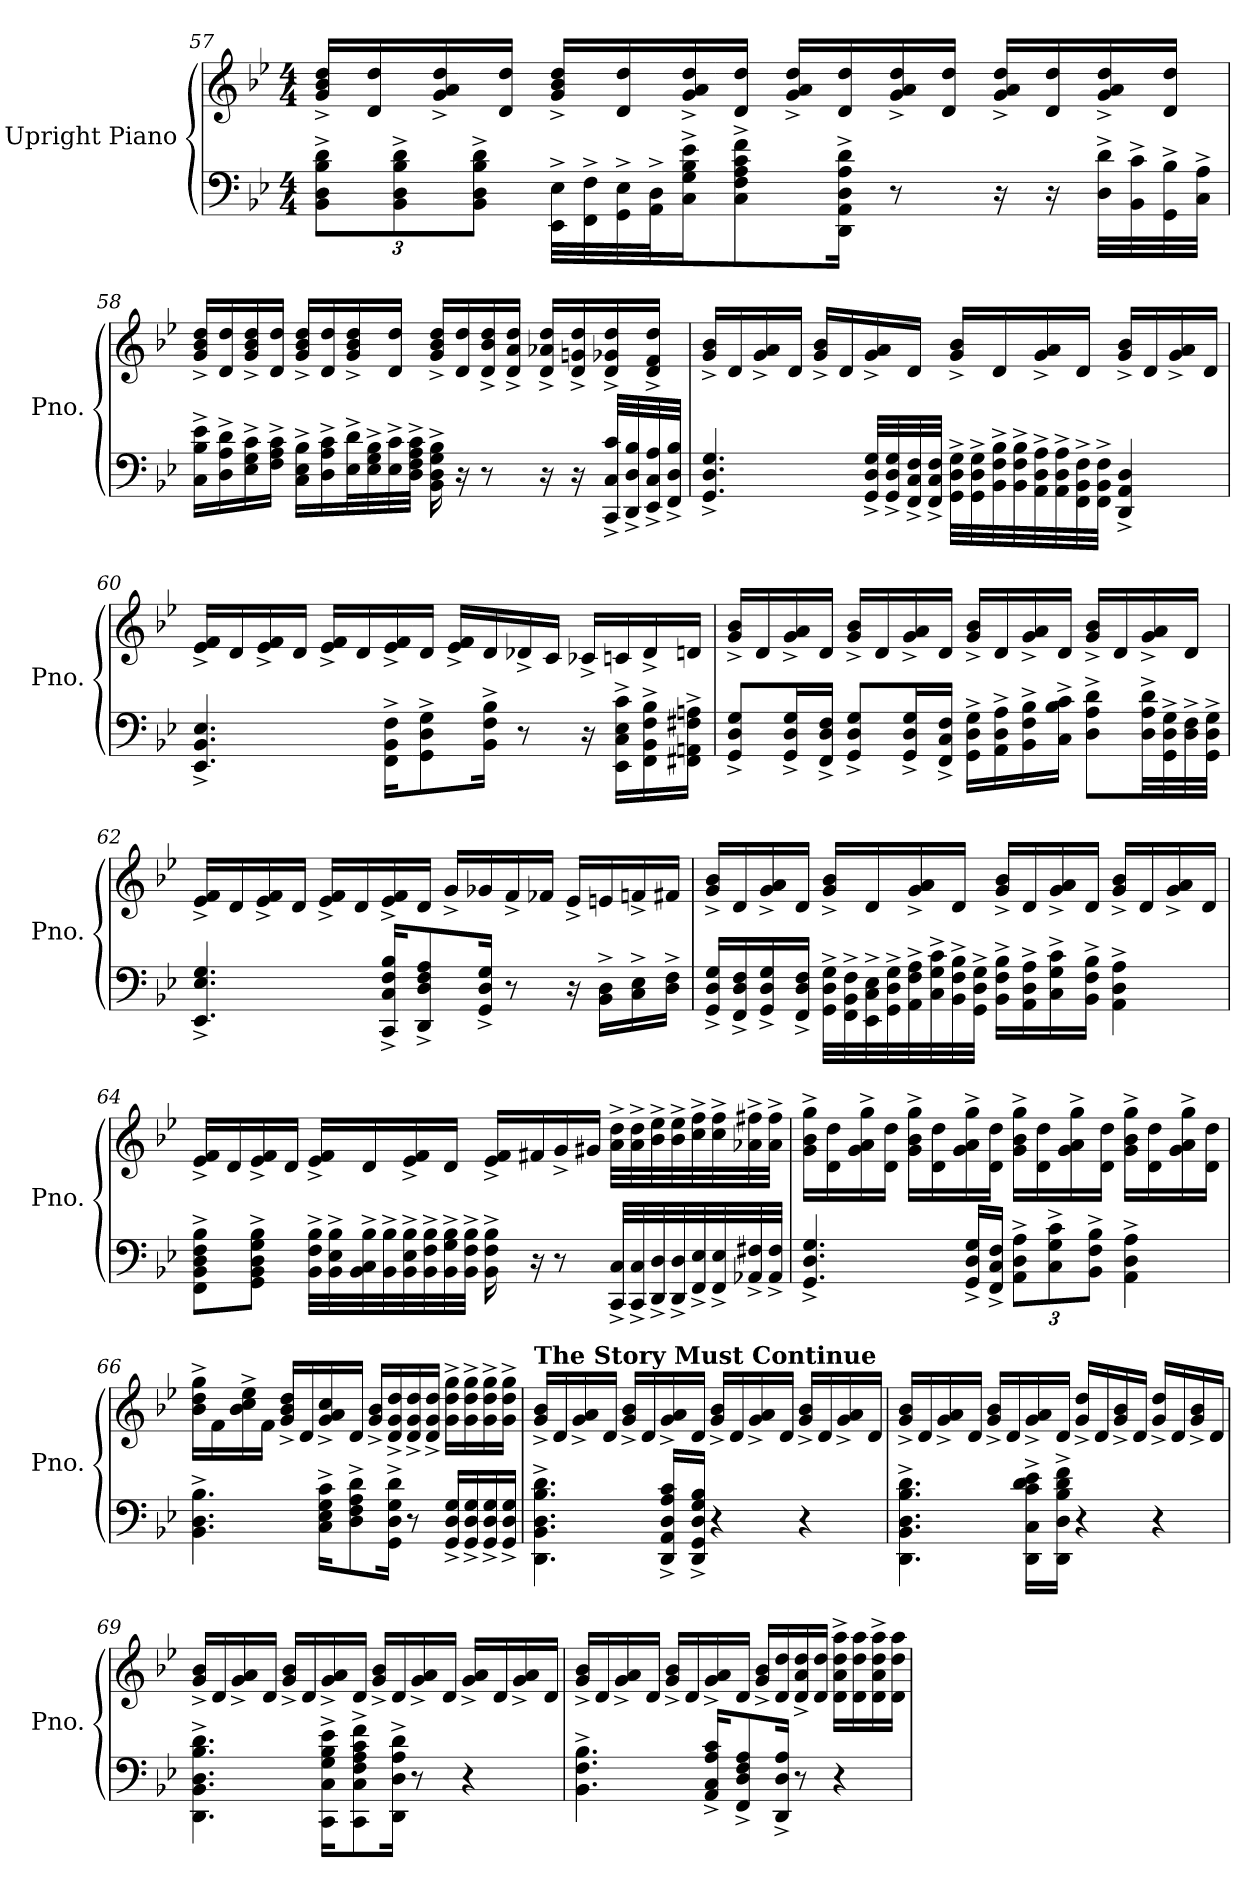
**kern	**kern
*part1	*part1
*staff2	*staff1
*I"Upright Piano	*
*I'Pno.	*
*clefF4	*clefG2
*k[b-e-]	*k[b-e-]
*M4/4	*M4/4
*Xbrackettup	*
=57	=57
12BB-\^ 12D\^ 12B-\^ 12d\^L	16g/^ 16b-/^ 16dd/^LL
.	16d/ 16dd/
12BB-\^ 12D\^ 12B-\^ 12d\^	.
.	16g/^ 16a/^ 16dd/^
12BB-\^ 12D\^ 12B-\^ 12d\^J	.
.	16d/ 16dd/JJ
32EE-\^ 32E-\^LLL	16g/^ 16b-/^ 16dd/^LL
32FF\^ 32F\^	.
32GG\^ 32E-\^	16d/ 16dd/
32AA\^ 32D\^J	.
16C\^ 16G\^ 16B-\^ 16e-\^J	16g/^ 16a/^ 16dd/^
8C\^ 8F\^ 8A\^ 8c\^ 8f\^	16d/ 16dd/JJ
.	16g/^ 16a/^ 16dd/^LL
16DD\^ 16AA\^ 16D\^ 16A\^ 16d\^Jk	16d/ 16dd/
8r	16g/^ 16a/^ 16dd/^
.	16d/ 16dd/JJ
16r	16g/^ 16a/^ 16dd/^LL
16r	16d/ 16dd/
32D\^ 32d\^LLL	16g/^ 16a/^ 16dd/^
32BB-\^ 32c\^	.
32GG\^ 32B-\^	16d/ 16dd/JJ
32C\^ 32A\^JJJ	.
!!LO:LB:g=z
=58	=58
16C\^ 16B-\^ 16e-\^LL	16g/^ 16b-/^ 16dd/^LL
16D\^ 16A\^ 16d\^	16d/ 16dd/
16E-\^ 16G\^ 16c\^	16g/^ 16b-/^ 16dd/^
16F\^ 16A\^ 16c\^JJ	16d/ 16dd/JJ
16C\^ 16E-\^ 16B-\^LL	16g/^ 16b-/^ 16dd/^LL
16D\^ 16A\^ 16c\^	16d/ 16dd/
32E-\^ 32d\^L	16g/^ 16b-/^ 16dd/^
32E-\^ 32G\^ 32B-\^	.
32E-\^ 32c\^	16d/ 16dd/JJ
32D\^ 32F\^ 32A\^ 32c\^JJJ	.
16BB-\^ 16D\^ 16G\^ 16B-\^	16g/^ 16b-/^ 16dd/^LL
16r	16d/ 16dd/
8r	16d/^ 16b-/^ 16dd/^
.	16d/^ 16a/^ 16dd/^JJ
16r	16d/^ 16a-X/^ 16dd/^LL
16r	16d/^ 16gn/^ 16dd/^
32CC/^ 32C/^ 32c/^LLL	16d/^ 16g-X/^ 16dd/^
32DD/^ 32D/^ 32B-/^	.
32EE-/^ 32C/^ 32A/^	16d/^ 16f/^ 16dd/^JJ
32FF/^ 32D/^ 32B-/^JJJ	.
=59	=59
4.GG/^ 4.D/^ 4.G/^	16g/^ 16b-/^LL
.	16d/
.	16g/^ 16a/^
.	16d/JJ
.	16g/^ 16b-/^LL
.	16d/
32GG/^ 32D/^ 32G/^LLL	16g/^ 16a/^
32GG/^ 32D/^ 32G/^	.
32FF/^ 32C/^ 32F/^	16d/JJ
32FF/^ 32C/^ 32F/^JJJ	.
32GG\^ 32D\^ 32G\^LLL	16g/^ 16b-/^LL
32GG\^ 32D\^ 32G\^	.
32BB-\^ 32F\^ 32B-\^	16d/
32BB-\^ 32F\^ 32B-\^	.
32AA\^ 32D\^ 32A\^	16g/^ 16a/^
32AA\^ 32D\^ 32A\^	.
32FF\^ 32BB-\^ 32F\^	16d/JJ
32FF\^ 32BB-\^ 32F\^JJJ	.
4DD/^ 4AA/^ 4D/^	16g/^ 16b-/^LL
.	16d/
.	16g/^ 16a/^
.	16d/JJ
!!LO:LB:g=z
=60	=60
4.EE-/^ 4.BB-/^ 4.E-/^	16e-/^ 16f/^LL
.	16d/
.	16e-/^ 16f/^
.	16d/JJ
.	16e-/^ 16f/^LL
.	16d/
16FF\^ 16BB-\^ 16F\^KL	16e-/^ 16f/^
8GG\^ 8D\^ 8G\^	16d/JJ
.	16e-/^ 16f/^LL
16BB-\^ 16F\^ 16B-\^Jk	16d/
8r	16d-X^/
.	16c/JJ
16r	16c-X^/LL
16EE-\^ 16C\^ 16E-\^ 16c\^LL	16cn/
16FF\^ 16BB-\^ 16F\^ 16B-\^	16d-^/
16FF#X\^ 16AAn\^ 16F#X\^ 16An\^JJ	16dn/JJ
=61	=61
8GG/^ 8D/^ 8G/^L	16g/^ 16b-/^LL
.	16d/
16GG/^ 16D/^ 16G/^L	16g/^ 16a/^
16FF/^ 16D/^ 16F/^JJ	16d/JJ
8GG/^ 8D/^ 8G/^L	16g/^ 16b-/^LL
.	16d/
16GG/^ 16D/^ 16G/^L	16g/^ 16a/^
16FF/^ 16C/^ 16F/^JJ	16d/JJ
16GG\^ 16D\^ 16G\^LL	16g/^ 16b-/^LL
16AA\^ 16D\^ 16A\^	16d/
16BB-\^ 16F\^ 16B-\^	16g/^ 16a/^
16C\^ 16B-\^ 16c\^JJ	16d/JJ
8D\^ 8A\^ 8d\^L	16g/^ 16b-/^LL
.	16d/
32D\^ 32A\^ 32d\^LL	16g/^ 16a/^
32GG\^ 32D\^ 32G\^	.
32D\^ 32F\^	16d/JJ
32GG\^ 32D\^ 32G\^JJJ	.
!!LO:LB:g=z
=62	=62
4.EE-/^ 4.E-/^ 4.G/^	16e-/^ 16f/^LL
.	16d/
.	16e-/^ 16f/^
.	16d/JJ
.	16e-/^ 16f/^LL
.	16d/
16CC/^ 16C/^ 16F/^ 16B-/^KL	16e-/^ 16f/^
8DD/^ 8D/^ 8F/^ 8A/^	16d/JJ
.	16g^/LL
16GG/^ 16D/^ 16G/^Jk	16g-X/
8r	16f^/
.	16f-X/JJ
16r	16e-^/LL
16BB-\^ 16D\^LL	16en/
16C\^ 16E-\^	16fn^/
16D\^ 16F\^JJ	16f#X/JJ
=63	=63
16GG/^ 16D/^ 16G/^LL	16g/^ 16b-/^LL
16FF/^ 16D/^ 16F/^	16d/
16GG/^ 16D/^ 16G/^	16g/^ 16a/^
16FF/^ 16D/^ 16F/^JJ	16d/JJ
32GG\^ 32D\^ 32G\^LLL	16g/^ 16b-/^LL
32FF\^ 32BB-\^ 32F\^	.
32EE-\^ 32C\^ 32E-\^	16d/
32GG\^ 32D\^ 32G\^	.
32AA\^ 32F\^ 32A\^	16g/^ 16a/^
32C\^ 32G\^ 32c\^	.
32BB-\^ 32F\^ 32B-\^	16d/JJ
32GG\^ 32D\^ 32G\^JJJ	.
16BB-\^ 16F\^ 16B-\^LL	16g/^ 16b-/^LL
16AA\^ 16D\^ 16A\^	16d/
16C\^ 16G\^ 16c\^	16g/^ 16a/^
16BB-\^ 16F\^ 16B-\^JJ	16d/JJ
4AA\^ 4D\^ 4A\^	16g/^ 16b-/^LL
.	16d/
.	16g/^ 16a/^
.	16d/JJ
!!LO:PB:g=z
=64	=64
8FF\^ 8BB-\^ 8D\^ 8F\^ 8B-\^L	16e-/^ 16f/^LL
.	16d/
8GG\^ 8BB-\^ 8D\^ 8G\^ 8B-\^J	16e-/^ 16f/^
.	16d/JJ
32BB-\^ 32F\^ 32B-\^LLL	16e-/^ 16f/^LL
32BB-\^ 32E-\^ 32B-\^	.
32BB-\^ 32C\^ 32B-\^	16d/
32BB-\^ 32B-\^	.
32BB-\^ 32E-\^ 32B-\^	16e-/^ 16f/^
32BB-\^ 32F\^ 32B-\^	.
32BB-\^ 32G\^ 32B-\^	16d/JJ
32BB-\^ 32F\^ 32B-\^JJJ	.
16BB-\^ 16F\^ 16B-\^	16e-/^ 16f/^LL
16r	16f#X/
8r	16g^/
.	16g#X/JJ
32CC/^ 32C/^LLL	32a\^ 32dd\^LLL
32CC/^ 32C/^	32a\^ 32dd\^
32DD/^ 32D/^	32b-\^ 32ee-\^
32DD/^ 32D/^	32b-\^ 32ee-\^
32FF/^ 32E-/^	32cc\^ 32ff\^
32FF/^ 32E-/^	32cc\^ 32ff\^
32AA-X/^ 32F#X/^	32a-X\^ 32ff#X\^
32AA-/^ 32F#/^JJJ	32a-\^ 32ff#\^JJJ
!!LO:LB:g=z
=65	=65
4.GG/^ 4.D/^ 4.G/^	16g\^ 16b-\^ 16gg\^LL
.	16d\ 16dd\
.	16g\^ 16a\^ 16gg\^
.	16d\ 16dd\JJ
.	16g\^ 16b-\^ 16gg\^LL
.	16d\ 16dd\
16GG/^ 16D/^ 16G/^LL	16g\^ 16a\^ 16gg\^
16FF/^ 16C/^ 16F/^JJ	16d\ 16dd\JJ
12AA\^ 12D\^ 12A\^L	16g\^ 16b-\^ 16gg\^LL
.	16d\ 16dd\
12C\^ 12G\^ 12c\^	.
.	16g\^ 16a\^ 16gg\^
12BB-\^ 12F\^ 12B-\^J	.
.	16d\ 16dd\JJ
4AA\^ 4D\^ 4A\^	16g\^ 16b-\^ 16gg\^LL
.	16d\ 16dd\
.	16g\^ 16a\^ 16gg\^
.	16d\ 16dd\JJ
=66	=66
4.BB-\^ 4.D\^ 4.B-\^	16b-\^ 16dd\^ 16gg\^LL
.	16f\
.	16b-\^ 16cc\^ 16ee-\^
.	16f\JJ
.	16g/^ 16b-/^ 16dd/^LL
.	16d/
16C\^ 16E-\^ 16G\^ 16c\^KL	16g/^ 16a/^ 16cc/^
8D\^ 8F\^ 8A\^ 8d\^	16d/JJ
.	16g/^ 16b-/^LL
16GG\^ 16D\^ 16G\^ 16d\^Jk	16d/^ 16g/^ 16dd/^
8r	16d/^ 16g/^ 16dd/^
.	16d/^ 16g/^ 16dd/^JJ
16GG/^ 16D/^ 16G/^LL	16g\^ 16dd\^ 16gg\^LL
16GG/^ 16D/^ 16G/^	16g\^ 16dd\^ 16gg\^
16GG/^ 16D/^ 16G/^	16g\^ 16dd\^ 16gg\^
16GG/^ 16D/^ 16G/^JJ	16g\^ 16dd\^ 16gg\^JJ
!!LO:LB:g=z
=67	=67
!	!LO:TX:a:B:t=The Story Must Continue
4.DD\^ 4.BB-\^ 4.D\^ 4.B-\^ 4.d\^	16g/^ 16b-/^LL
.	16d/
.	16g/^ 16a/^
.	16d/JJ
.	16g/^ 16b-/^LL
.	16d/
16DD/^ 16AA/^ 16D/^ 16A/^ 16c/^LL	16g/^ 16a/^
16DD/^ 16GG/^ 16D/^ 16G/^ 16B-/^JJ	16d/JJ
4r	16g/^ 16b-/^LL
.	16d/
.	16g/^ 16a/^
.	16d/JJ
4r	16g/^ 16b-/^LL
.	16d/
.	16g/^ 16a/^
.	16d/JJ
=68	=68
4.DD\^ 4.BB-\^ 4.D\^ 4.B-\^ 4.d\^	16g/^ 16b-/^LL
.	16d/
.	16g/^ 16a/^
.	16d/JJ
.	16g/^ 16b-/^LL
.	16d/
16DD\^ 16C\^ 16c\^ 16d\^ 16e-\^LL	16g/^ 16a/^
16DD\^ 16D\^ 16B-\^ 16d\^ 16f\^JJ	16d/JJ
4r	16g/^ 16dd/^LL
.	16d/
.	16g/^ 16b-/^
.	16d/JJ
4r	16g/^ 16dd/^LL
.	16d/
.	16g/^ 16b-/^
.	16d/JJ
!!LO:LB:g=z
=69	=69
4.DD\^ 4.BB-\^ 4.D\^ 4.B-\^ 4.d\^	16g/^ 16b-/^LL
.	16d/
.	16g/^ 16a/^
.	16d/JJ
.	16g/^ 16b-/^LL
.	16d/
16CC\^ 16C\^ 16G\^ 16B-\^ 16e-\^KL	16g/^ 16a/^
8CC\^ 8C\^ 8F\^ 8A\^ 8c\^ 8f\^	16d/JJ
.	16g/^ 16b-/^LL
16DD\^ 16D\^ 16A\^ 16d\^Jk	16d/
8r	16g/^ 16a/^
.	16d/JJ
4r	16g/^ 16a/^LL
.	16d/
.	16g/^ 16a/^
.	16d/JJ
=70	=70
4.BB-\^ 4.F\^ 4.B-\^	16g/^ 16b-/^LL
.	16d/
.	16g/^ 16a/^
.	16d/JJ
.	16g/^ 16b-/^LL
.	16d/
16AA/^ 16C/^ 16A/^ 16c/^KL	16g/^ 16a/^
8FF/^ 8D/^ 8F/^ 8A/^	16d/JJ
.	16g/^ 16b-/^LL
16DD/^ 16D/^ 16A/^Jk	16d/ 16dd/
8r	16d/^ 16a/^ 16dd/^
.	16d/ 16dd/JJ
4r	16d\^ 16a\^ 16dd\^ 16aa\^LL
.	16d\ 16dd\ 16aa\
.	16d\^ 16a\^ 16dd\^ 16aa\^
.	16d\ 16dd\ 16aa\JJ
=	=
*-	*-
